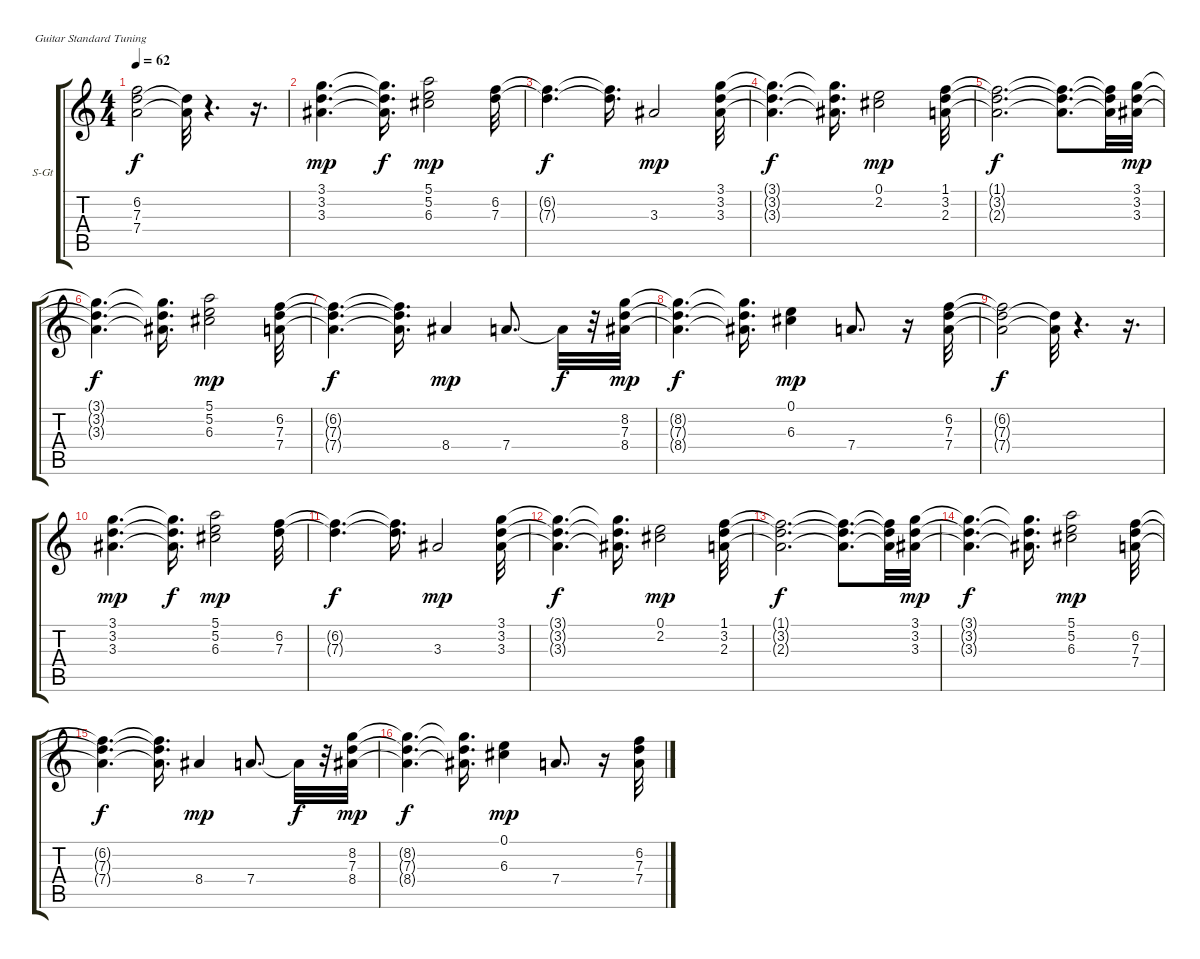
\bracketExtendMode groupsimilarinstruments
\firstSystemTrackNameOrientation horizontal
\otherSystemsTrackNameOrientation horizontal
\track ("Контрабас" "S-Gt") {instrument stringensemble2}
\staff {score tabs}
\tuning (E4 B3 G3 D3 A2 E2)
\displaytranspose 12
\ts (4 4)
\tempo 62
\clef g2
\ks c
(6.2{t} 7.3{t} 7.4{t}).2{dy f} (7.3{t} 7.4{t}).32 r.4{d} r.16{d} |
(3.1 3.2 3.3).4{d dy mp} (3.1{t} 3.2{t} 3.3{t}).16{d dy f} (5.1 5.2 6.3).2{dy mp} (6.2 7.3).32 |
(6.2{t} 7.3{t}).4{d dy f} (6.2{t} 7.3{t}).16{d} 3.3.2{dy mp} (3.1 3.2 3.3).32 |
(3.1{t} 3.2{t} 3.3{t}).4{d dy f} (3.1{t} 3.2{t} 3.3{t}).16{d} (0.1 2.2).2{dy mp} (1.1 3.2 2.3).32 |
(1.1{t} 3.2{t} 2.3{t}).2{d dy f} (1.1{t} 3.2{t} 2.3{t}).8{d} (1.1{t} 3.2{t} 2.3{t}).32 (3.1 3.2 3.3).32{dy mp} |
(3.1{t} 3.2{t} 3.3{t}).4{d dy f} (3.1{t} 3.2{t} 3.3{t}).16{d} (5.1 5.2 6.3).2{dy mp} (6.2 7.3 7.4).32 |
(6.2{t} 7.3{t} 7.4{t}).4{d dy f} (6.2{t} 7.3{t} 7.4{t}).16{d} 8.4.4{dy mp} 7.4.8{d} 7.4{t}.32{dy f} r.32 (8.2 7.3 8.4).32{dy mp} |
(8.2{t} 7.3{t} 8.4{t}).4{d dy f} (8.2{t} 7.3{t} 8.4{t}).16{d} (0.1 6.3).4{dy mp} 7.4.8{d} r.16 (6.2 7.3 7.4).32 |
(6.2{t} 7.3{t} 7.4{t}).2{dy f} (7.3{t} 7.4{t}).32 r.4{d} r.16{d} |
(3.1 3.2 3.3).4{d dy mp} (3.1{t} 3.2{t} 3.3{t}).16{d dy f} (5.1 5.2 6.3).2{dy mp} (6.2 7.3).32 |
(6.2{t} 7.3{t}).4{d dy f} (6.2{t} 7.3{t}).16{d} 3.3.2{dy mp} (3.1 3.2 3.3).32 |
(3.1{t} 3.2{t} 3.3{t}).4{d dy f} (3.1{t} 3.2{t} 3.3{t}).16{d} (0.1 2.2).2{dy mp} (1.1 3.2 2.3).32 |
(1.1{t} 3.2{t} 2.3{t}).2{d dy f} (1.1{t} 3.2{t} 2.3{t}).8{d} (1.1{t} 3.2{t} 2.3{t}).32 (3.1 3.2 3.3).32{dy mp} |
(3.1{t} 3.2{t} 3.3{t}).4{d dy f} (3.1{t} 3.2{t} 3.3{t}).16{d} (5.1 5.2 6.3).2{dy mp} (6.2 7.3 7.4).32 |
(6.2{t} 7.3{t} 7.4{t}).4{d dy f} (6.2{t} 7.3{t} 7.4{t}).16{d} 8.4.4{dy mp} 7.4.8{d} 7.4{t}.32{dy f} r.32 (8.2 7.3 8.4).32{dy mp} |
(8.2{t} 7.3{t} 8.4{t}).4{d dy f} (8.2{t} 7.3{t} 8.4{t}).16{d} (0.1 6.3).4{dy mp} 7.4.8{d} r.16 (6.2 7.3 7.4).32
